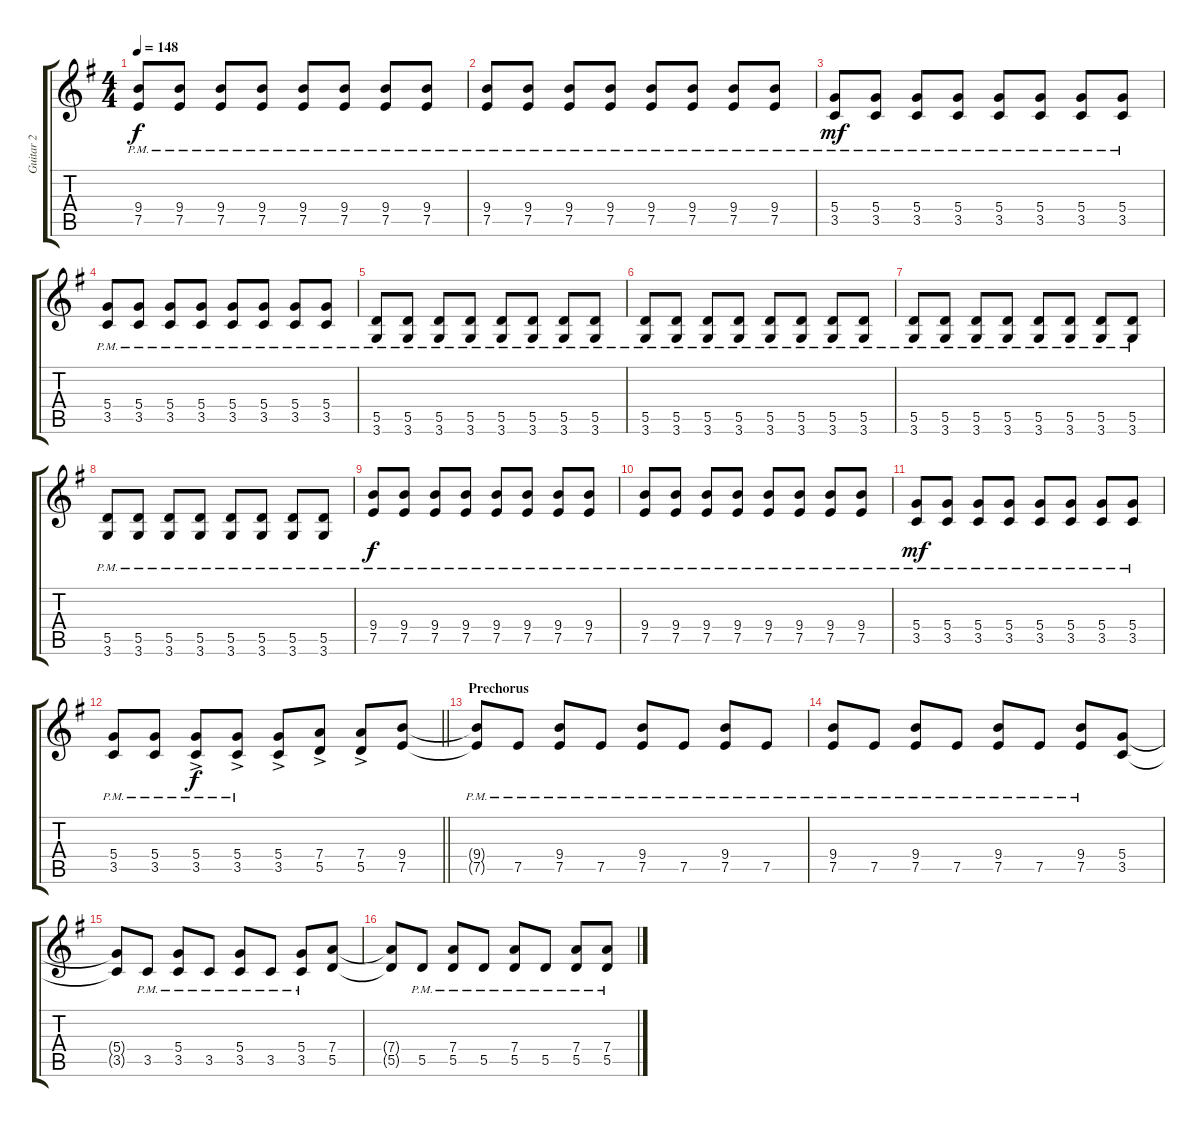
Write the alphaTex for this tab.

\track ("Guitar 2" "Guitar 2") {instrument electricguitarmuted}
\staff {score tabs}
\tuning (E4 B3 G3 D3 A2 E2) {hide}
\ts (4 4)
\tempo 148
\clef g2
\ks g
(9.4{pm} 7.5{pm}).8{dy f} (9.4{pm} 7.5{pm}).8 (9.4{pm} 7.5{pm}).8 (9.4{pm} 7.5{pm}).8 (9.4{pm} 7.5{pm}).8 (9.4{pm} 7.5{pm}).8 (9.4{pm} 7.5{pm}).8 (9.4{pm} 7.5{pm}).8 |
(9.4{pm} 7.5{pm}).8 (9.4{pm} 7.5{pm}).8 (9.4{pm} 7.5{pm}).8 (9.4{pm} 7.5{pm}).8 (9.4{pm} 7.5{pm}).8 (9.4{pm} 7.5{pm}).8 (9.4{pm} 7.5{pm}).8 (9.4{pm} 7.5{pm}).8 |
(5.4 3.5{pm}).8{dy mf} (5.4 3.5{pm}).8 (5.4 3.5{pm}).8 (5.4 3.5{pm}).8 (5.4 3.5{pm}).8 (5.4 3.5{pm}).8 (5.4 3.5{pm}).8 (5.4 3.5{pm}).8 |
(5.4 3.5{pm}).8 (5.4 3.5{pm}).8 (5.4 3.5{pm}).8 (5.4 3.5{pm}).8 (5.4 3.5{pm}).8 (5.4 3.5{pm}).8 (5.4 3.5{pm}).8 (5.4 3.5{pm}).8 |
(5.5 3.6{pm}).8 (5.5 3.6{pm}).8 (5.5 3.6{pm}).8 (5.5 3.6{pm}).8 (5.5 3.6{pm}).8 (5.5 3.6{pm}).8 (5.5 3.6{pm}).8 (5.5 3.6{pm}).8 |
(5.5 3.6{pm}).8 (5.5 3.6{pm}).8 (5.5 3.6{pm}).8 (5.5 3.6{pm}).8 (5.5 3.6{pm}).8 (5.5 3.6{pm}).8 (5.5 3.6{pm}).8 (5.5 3.6{pm}).8 |
(5.5 3.6{pm}).8 (5.5 3.6{pm}).8 (5.5 3.6{pm}).8 (5.5 3.6{pm}).8 (5.5 3.6{pm}).8 (5.5 3.6{pm}).8 (5.5 3.6{pm}).8 (5.5 3.6{pm}).8 |
(5.5 3.6{pm}).8 (5.5 3.6{pm}).8 (5.5 3.6{pm}).8 (5.5 3.6{pm}).8 (5.5 3.6{pm}).8 (5.5 3.6{pm}).8 (5.5 3.6{pm}).8 (5.5 3.6{pm}).8 |
(9.4{pm} 7.5{pm}).8{dy f} (9.4{pm} 7.5{pm}).8 (9.4{pm} 7.5{pm}).8 (9.4{pm} 7.5{pm}).8 (9.4{pm} 7.5{pm}).8 (9.4{pm} 7.5{pm}).8 (9.4{pm} 7.5{pm}).8 (9.4{pm} 7.5{pm}).8 |
(9.4{pm} 7.5{pm}).8 (9.4{pm} 7.5{pm}).8 (9.4{pm} 7.5{pm}).8 (9.4{pm} 7.5{pm}).8 (9.4{pm} 7.5{pm}).8 (9.4{pm} 7.5{pm}).8 (9.4{pm} 7.5{pm}).8 (9.4{pm} 7.5{pm}).8 |
(5.4 3.5{pm}).8{dy mf} (5.4 3.5{pm}).8 (5.4 3.5{pm}).8 (5.4 3.5{pm}).8 (5.4 3.5{pm}).8 (5.4 3.5{pm}).8 (5.4 3.5{pm}).8 (5.4 3.5{pm}).8 |
\barLineRight lightlight
(5.4 3.5{pm}).8 (5.4 3.5{pm}).8 (5.4{ac pm} 3.5{ac pm}).8{dy f} (5.4{ac pm} 3.5{ac pm}).8 (5.4{ac} 3.5{ac}).8 (7.4{ac} 5.5{ac}).8 (7.4{ac} 5.5{ac}).8 (9.4 7.5).8 |
\section ("" "Prechorus")
(9.4{pm t} 7.5{pm t}).8 7.5{pm}.8 (9.4 7.5{pm}).8 7.5{pm}.8 (9.4 7.5{pm}).8 7.5{pm}.8 (9.4 7.5{pm}).8 7.5{pm}.8 |
(9.4 7.5{pm}).8 7.5{pm}.8 (9.4 7.5{pm}).8 7.5{pm}.8 (9.4 7.5{pm}).8 7.5{pm}.8 (9.4 7.5{pm}).8 (5.4 3.5).8 |
(5.4{t} 3.5{t}).8 3.5{pm}.8 (5.4 3.5{pm}).8 3.5{pm}.8 (5.4 3.5{pm}).8 3.5{pm}.8 (5.4 3.5{pm}).8 (7.4 5.5).8 |
(7.4{t} 5.5{t}).8 5.5{pm}.8 (7.4 5.5{pm}).8 5.5{pm}.8 (7.4 5.5{pm}).8 5.5{pm}.8 (7.4 5.5{pm}).8 (7.4 5.5{pm}).8
